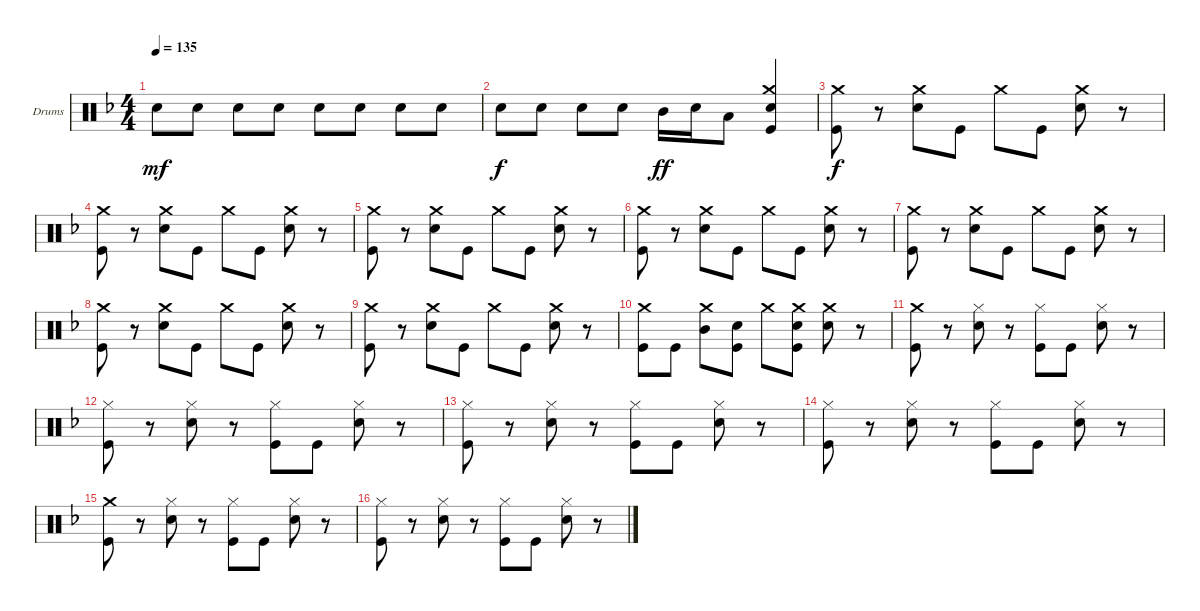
\defaultSystemsLayout 4
\bracketExtendMode groupsimilarinstruments
\firstSystemTrackNameOrientation horizontal
\otherSystemsTrackNameOrientation horizontal
\track ("Drumkit" "Drums") {instrument percussion}
\staff {score}
\articulation defaults
\ts (4 4)
\tempo 135
\clef neutral
\ks dminor "Snare (hit) 2".8{dy mf} "Snare (hit) 2".8 "Snare (hit) 2".8 "Snare (hit) 2".8 "Snare (hit) 2".8 "Snare (hit) 2".8 "Snare (hit) 2".8 "Snare (hit) 2".8
|
"Snare (hit) 2".8{dy f} "Snare (hit) 2".8 "Snare (hit) 2".8 "Snare (hit) 2".8 "Mid Tom (hit)".16{dy ff} "Snare (hit) 2".16 "Low Tom (hit)".8 ("Crash medium (hit)" "Kick (hit)" "Snare (hit) 2").4 |
("Kick (hit)" "Crash medium (hit)").8{dy f} r.8 ("Crash medium (hit)" "Snare (hit) 2").8 "Kick (hit)".8 "Crash medium (hit)".8 "Kick (hit)".8 ("Crash medium (hit)" "Snare (hit) 2").8 r.8 |
("Kick (hit)" "Crash medium (hit)").8 r.8 ("Crash medium (hit)" "Snare (hit) 2").8 "Kick (hit)".8 "Crash medium (hit)".8 "Kick (hit)".8 ("Crash medium (hit)" "Snare (hit) 2").8 r.8 |
("Kick (hit)" "Crash medium (hit)").8 r.8 ("Crash medium (hit)" "Snare (hit) 2").8 "Kick (hit)".8 "Crash medium (hit)".8 "Kick (hit)".8 ("Crash medium (hit)" "Snare (hit) 2").8 r.8 |
("Kick (hit)" "Crash medium (hit)").8 r.8 ("Crash medium (hit)" "Snare (hit) 2").8 "Kick (hit)".8 "Crash medium (hit)".8 "Kick (hit)".8 ("Crash medium (hit)" "Snare (hit) 2").8 r.8 |
("Kick (hit)" "Crash medium (hit)").8 r.8 ("Crash medium (hit)" "Snare (hit) 2").8 "Kick (hit)".8 "Crash medium (hit)".8 "Kick (hit)".8 ("Crash medium (hit)" "Snare (hit) 2").8 r.8 |
("Kick (hit)" "Crash medium (hit)").8 r.8 ("Crash medium (hit)" "Snare (hit) 2").8 "Kick (hit)".8 "Crash medium (hit)".8 "Kick (hit)".8 ("Crash medium (hit)" "Snare (hit) 2").8 r.8 |
("Kick (hit)" "Crash medium (hit)").8 r.8 ("Crash medium (hit)" "Snare (hit) 2").8 "Kick (hit)".8 "Crash medium (hit)".8 "Kick (hit)".8 ("Crash medium (hit)" "Snare (hit) 2").8 r.8 |
("Kick (hit)" "Crash medium (hit)").8 "Kick (hit)".8 ("Crash medium (hit)" "Mid Tom (hit)").8 ("Kick (hit)" "Snare (hit) 2").8 "Crash medium (hit)".8 ("Kick (hit)" "Snare (hit) 2" "Crash medium (hit)").8 ("Crash medium (hit)" "Snare (hit) 2").8 r.8 |
("Kick (hit)" "Crash medium (hit)").8 r.8 ("Snare (hit) 2" "Hi-Hat (closed)").8 r.8 ("Kick (hit)" "Hi-Hat (closed)").8 "Kick (hit)".8 ("Snare (hit) 2" "Hi-Hat (closed)").8 r.8 |
("Kick (hit)" "Hi-Hat (closed)").8 r.8 ("Snare (hit) 2" "Hi-Hat (closed)").8 r.8 ("Kick (hit)" "Hi-Hat (closed)").8 "Kick (hit)".8 ("Snare (hit) 2" "Hi-Hat (closed)").8 r.8 |
("Kick (hit)" "Hi-Hat (closed)").8 r.8 ("Snare (hit) 2" "Hi-Hat (closed)").8 r.8 ("Kick (hit)" "Hi-Hat (closed)").8 "Kick (hit)".8 ("Snare (hit) 2" "Hi-Hat (closed)").8 r.8 |
("Kick (hit)" "Hi-Hat (closed)").8 r.8 ("Snare (hit) 2" "Hi-Hat (closed)").8 r.8 ("Kick (hit)" "Hi-Hat (closed)").8 "Kick (hit)".8 ("Snare (hit) 2" "Hi-Hat (closed)").8 r.8 |
("Kick (hit)" "Crash medium (hit)").8 r.8 ("Snare (hit) 2" "Hi-Hat (closed)").8 r.8 ("Kick (hit)" "Hi-Hat (closed)").8 "Kick (hit)".8 ("Snare (hit) 2" "Hi-Hat (closed)").8 r.8 |
("Kick (hit)" "Hi-Hat (closed)").8 r.8 ("Snare (hit) 2" "Hi-Hat (closed)").8 r.8 ("Kick (hit)" "Hi-Hat (closed)").8 "Kick (hit)".8 ("Snare (hit) 2" "Hi-Hat (closed)").8 r.8
